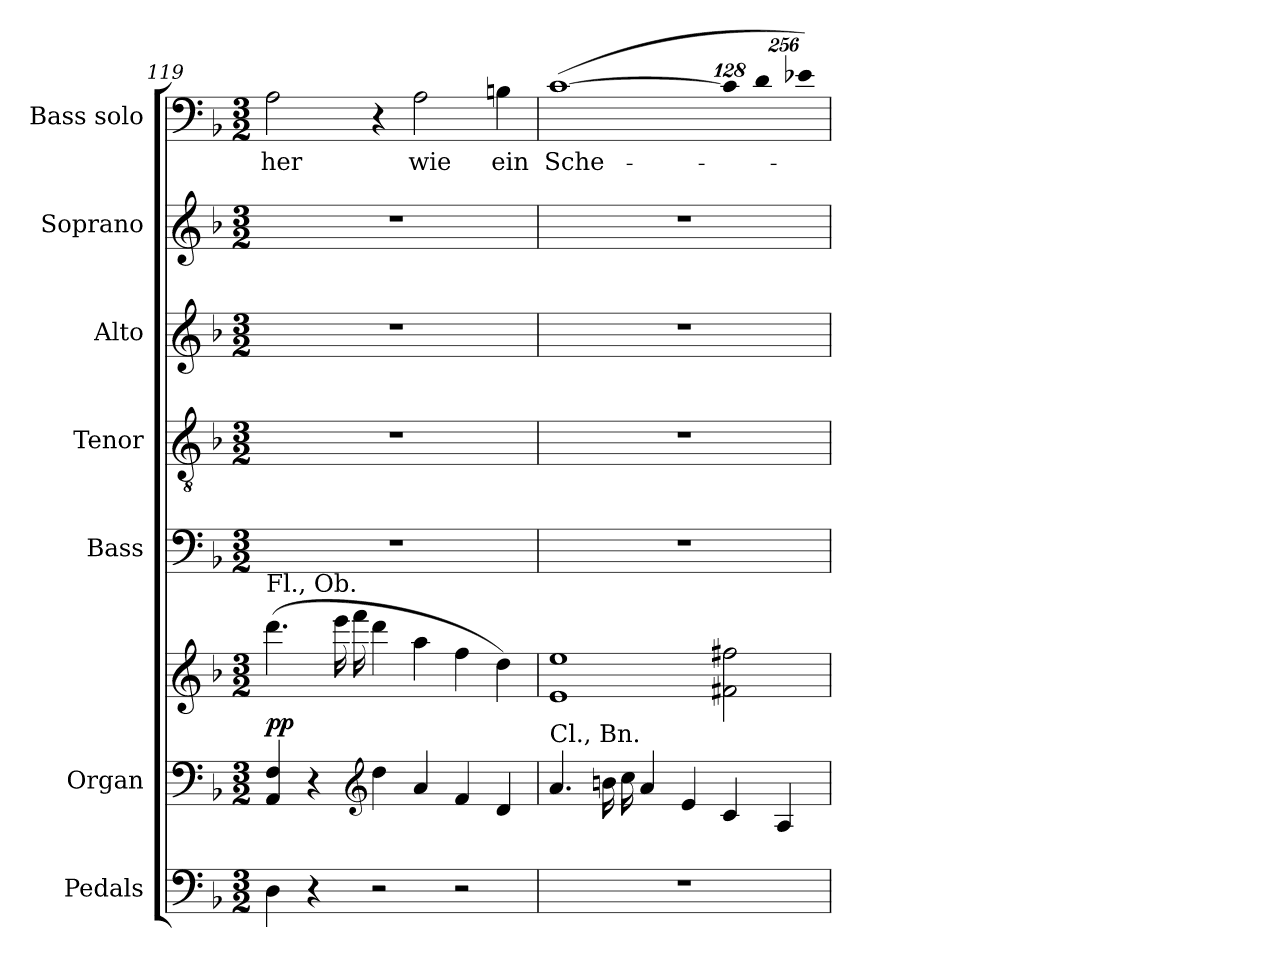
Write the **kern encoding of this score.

**kern	**kern	**kern	**dynam	**kern	**kern	**kern	**kern	**kern	**text
*part7	*part6	*part6	*part6	*part5	*part4	*part3	*part2	*part1	*part1
*staff8	*staff7	*staff6	*staff6/7	*staff5	*staff4	*staff3	*staff2	*staff1	*staff1
*I"Pedals	*I"Organ	*	*	*I"Bass	*I"Tenor	*I"Alto	*I"Soprano	*I"Bass solo	*
*I'Ped.	*I'Org.	*	*	*I'B.	*I'T.	*I'A.	*I'S.	*	*
*clefF4	*clefF4	*clefG2	*	*clefF4	*clefGv2	*clefG2	*clefG2	*clefF4	*
*	*	*	*	*	*ITrd7c12	*	*	*	*
*k[b-]	*k[b-]	*k[b-]	*	*k[b-]	*k[b-]	*k[b-]	*k[b-]	*k[b-]	*
*d:	*d:	*d:	*	*d:	*d:	*d:	*d:	*d:	*
*M3/2	*M3/2	*M3/2	*	*M3/2	*M3/2	*M3/2	*M3/2	*M3/2	*
=119	=119	=119	=119	=119	=119	=119	=119	=119	=119
!	!	!	!	!LO:N:vis=1	!LO:N:vis=1	!LO:N:vis=1	!LO:N:vis=1	!	!
!	!	!LO:TX:a:t=Fl., Ob.	!	!	!	!	!	!	!
!	!	!	!	!	!	!	!	!	!LO:LY:b:color=#000000
4Di\	4AAi/ 4Fi	(4.dddi\	pp	1.r	1.r	1.r	1.r	2Ai\	-her
4r	4r	.	.	.	.	.	.	.	.
.	.	16eeei\	.	.	.	.	.	.	.
.	.	16fffi\	.	.	.	.	.	.	.
*	*clefG2	*	*	*	*	*	*	*	*
2r	4ddi\	4dddi\	.	.	.	.	.	4r	.
!	!	!	!	!	!	!	!	!	!LO:LY:b:color=#000000
.	4ai/	4aai\	.	.	.	.	.	2Ai\	wie
2r	4fi/	4ffi\	.	.	.	.	.	.	.
!	!	!	!	!	!	!	!	!	!LO:LY:b:color=#000000
.	4di/	4ddi\)	.	.	.	.	.	4Bni\	ein
!!LO:PB:g=z
=120	=120	=120	=120	=120	=120	=120	=120	=120	=120
!LO:N:vis=1	!	!	!	!LO:N:vis=1	!LO:N:vis=1	!LO:N:vis=1	!LO:N:vis=1	!	!
!	!LO:TX:a:t=Cl., Bn.	!	!	!	!	!	!	!	!
!	!	!	!	!	!	!	!	!	!LO:LY:b:color=#000000
1.r	4.ai/	1ei 1eei	.	1.r	1.r	1.r	1.r	([1ci	Sche-
.	16bni\	.	.	.	.	.	.	.	.
.	16cci\	.	.	.	.	.	.	.	.
.	4ai/	.	.	.	.	.	.	.	.
.	4ei/	.	.	.	.	.	.	.	.
*	*	*	*	*	*	*	*	*Xbrackettup	*
!	!	!	!	!	!	!	!	!LO:N:vis=4	!
.	4ci/	2f#Xi\ 2ff#Xi	.	.	.	.	.	512%85ci\]	.
!	!	!	!	!	!	!	!	!LO:N:vis=4	!
.	.	.	.	.	.	.	.	1024%171di\	.
.	4Ai/	.	.	.	.	.	.	.	.
!	!	!	!	!	!	!	!	!LO:N:vis=4	!
.	.	.	.	.	.	.	.	1024%171e-Xi\)	.
=	=	=	=	=	=	=	=	=	=
*-	*-	*-	*-	*-	*-	*-	*-	*-	*-
